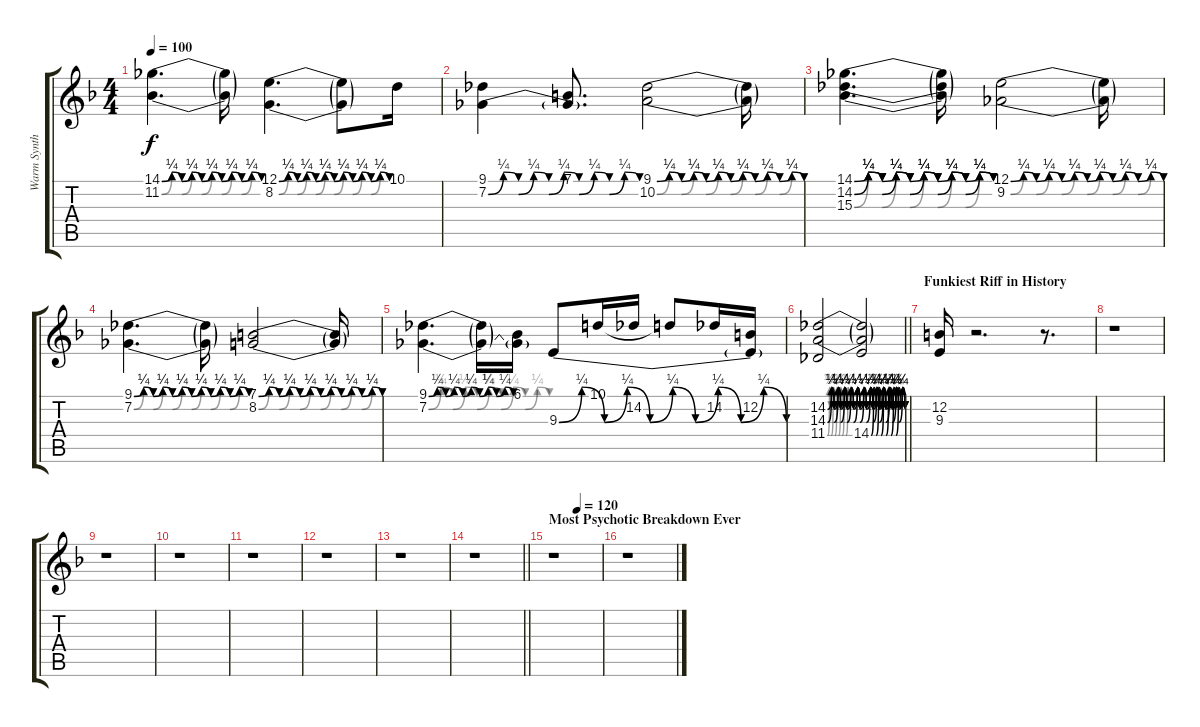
\track ("Warm Synth + Flute" "Warm Synth") {instrument pad2warm}
\staff {score tabs}
\tuning (E4 B3 G3 D3 A2 E2) {hide}
\ts (4 4)
\tempo 100
\clef g2
\ks dminor
(14.1{be (custom 0 0 6 1 12 0 18 1 24 0 30 1 36 0 42 1 48 0 54 1 60 0)} 11.2{be (custom 0 0 6 1 12 0 18 1 24 0 30 1 36 0 42 1 48 0 54 1 60 0)}).4{d dy f} (14.1{t} 11.2{t}).16 (12.1{be (custom 0 0 5 1 10 0 15 1 20 0 25 1 30 0 35 1 40 0 45 1 50 0 55 1 60 0)} 8.2{be (custom 0 0 5 1 10 0 15 1 20 0 25 1 30 0 35 1 40 0 45 1 50 0 55 1 60 0)}).4{d} (12.1{t} 8.2{t}).8 10.1.16 |
(9.1 7.2{be (custom 0 0 6 1 12 0 18 1 24 0 30 1 36 0 42 1 48 0 54 1 60 0)}).4 (7.1 7.2{t}).8{d} (9.1{be (custom 0 0 5 1 10 0 15 1 20 0 25 1 30 0 35 1 40 0 45 1 50 0 55 1 60 0)} 10.2{be (custom 0 0 5 1 10 0 15 1 20 0 25 1 30 0 35 1 40 0 45 1 50 0 55 1 60 0)}).2 (9.1{t} 10.2{t}).16 |
(14.1{be (custom 0 0 6 1 12 0 18 1 24 0 30 1 36 0 42 1 48 0 54 1 60 0)} 14.2{be (custom 0 0 6 1 12 0 18 1 24 0 30 1 36 0 42 1 48 0 54 1 60 0)} 15.3{be (custom 0 0 6 1 12 0 18 1 24 0 30 1 36 0 42 1 48 0 54 1 60 0)}).4{d} (14.1{t} 14.2{t} 15.3{t}).16 (12.1{be (custom 0 0 5 1 10 0 15 1 20 0 25 1 30 0 35 1 40 0 45 1 50 0 55 1 60 0)} 9.2{be (custom 0 0 5 1 10 0 15 1 20 0 25 1 30 0 35 1 40 0 45 1 50 0 55 1 60 0)}).2 (12.1{t} 9.2{t}).16 |
(9.1{be (custom 0 0 5 1 10 0 15 1 20 0 25 1 30 0 35 1 40 0 45 1 50 0 55 1 60 0)} 7.2{be (custom 0 0 5 1 10 0 15 1 20 0 25 1 30 0 35 1 40 0 45 1 50 0 55 1 60 0)}).4{d} (9.1{t} 7.2{t}).16 (7.1{be (custom 0 0 5 1 10 0 15 1 20 0 25 1 30 0 35 1 40 0 45 1 50 0 55 1 60 0)} 8.2{be (custom 0 0 5 1 10 0 15 1 20 0 25 1 30 0 35 1 40 0 45 1 50 0 55 1 60 0)}).2 (7.1{t} 8.2{t}).16 |
(9.1{be (custom 0 0 6 1 12 0 18 1 24 0 30 1 36 0 42 1 48 0 54 1 60 0)} 7.2{be (custom 0 0 6 1 12 0 18 1 24 0 30 1 36 0 42 1 48 0 54 1 60 0)}).4{d} (9.1{t} 7.2{t}).16 (6.1 7.2{t}).16 9.3{be (custom 0 0 6 1 12 0 18 1 24 0 30 1 36 0 42 1 48 0 54 1 60 0)}.8 10.1.16 14.2.16 10.1{t}.8 14.2.16 (12.2 9.3{t}).16 |
\barLineRight lightlight
(14.2{be (custom 0 0 3 1 5 0 8 1 10 0 13 1 15 0 18 1 20 0 23 1 25 0 28 1 30 0 33 1 35 0 38 1 40 0 43 1 45 0 48 1 50 0 53 1 55 0 58 1 60 0)} 14.3{be (custom 0 0 3 1 5 0 8 1 10 0 13 1 15 0 18 1 20 0 23 1 25 0 28 1 30 0 33 1 35 0 38 1 40 0 43 1 45 0 48 1 50 0 53 1 55 0 58 1 60 0)} 11.4{be (custom 0 0 5 1 10 0 15 1 20 0 25 1 30 0 35 1 40 0 45 1 50 0 55 1 60 0)}).2 (14.2{t} 14.3{t} 14.4{be (custom 0 0 5 1 10 0 15 1 20 0 25 1 30 0 35 1 40 0 45 1 50 0 55 1 60 0)}).2{volume 12} |
\section ("" "Funkiest Riff in History")
(12.2 9.3).16 r.2{d} r.8{d} |
r.1 |
r.1 |
r.1 |
r.1 |
r.1 |
r.1 |
\barLineRight lightlight
r.1 |
\section ("" "Most Psychotic Breakdown Ever")
\tempo (120 0.5)
r.1 |
r.1
